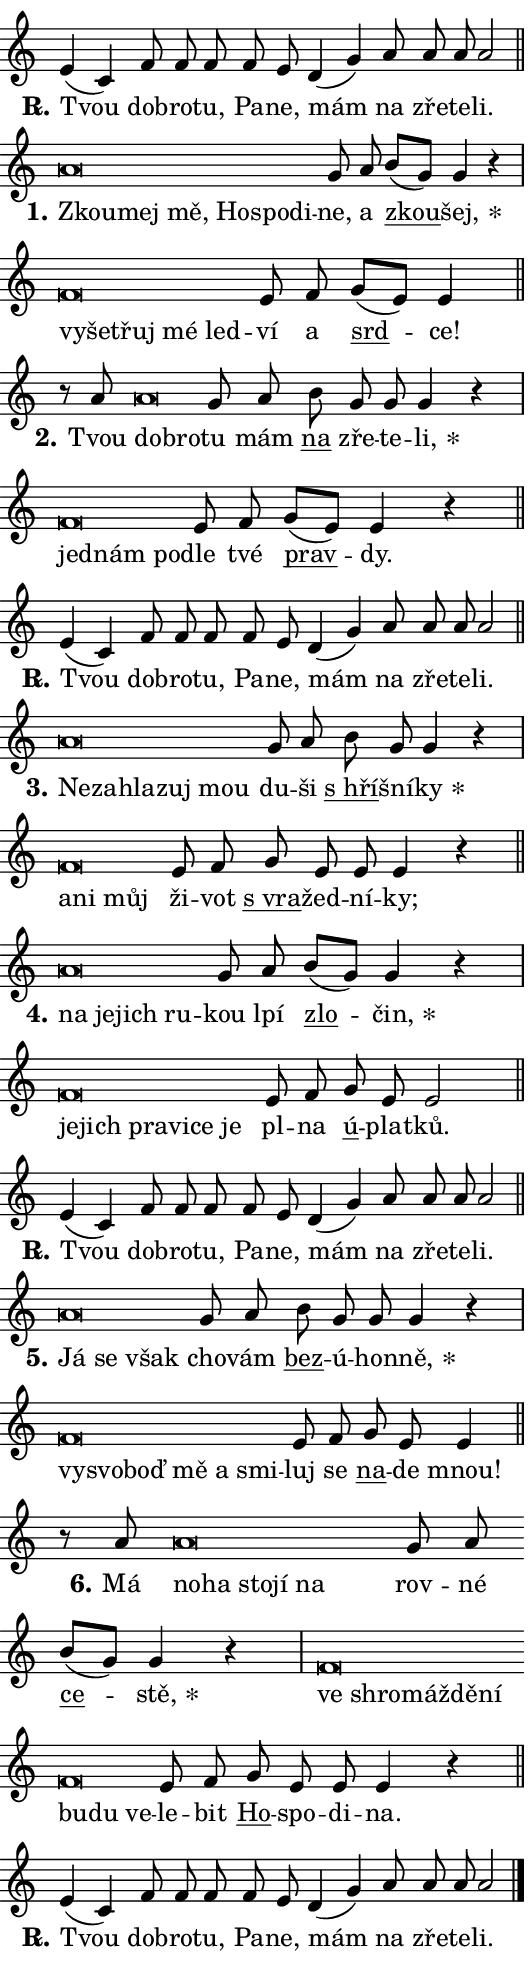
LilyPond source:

\version "2.24.0"
\header { tagline = "" }
\paper {
  indent = 0\cm
  top-margin = 0\cm
  right-margin = 0.13\cm % to fit lyric hyphens
  bottom-margin = 0\cm
  left-margin = 0\cm
  paper-width = 9\cm
  page-breaking = #ly:one-page-breaking
  system-system-spacing.basic-distance = #11
  score-system-spacing.basic-distance = #11
  ragged-last = ##f
}


%% Author: Thomas Morley
%% https://lists.gnu.org/archive/html/lilypond-user/2020-05/msg00002.html
#(define (line-position grob)
"Returns position of @var[grob} in current system:
   @code{'start}, if at first time-step
   @code{'end}, if at last time-step
   @code{'middle} otherwise
"
  (let* ((col (ly:item-get-column grob))
         (ln (ly:grob-object col 'left-neighbor))
         (rn (ly:grob-object col 'right-neighbor))
         (col-to-check-left (if (ly:grob? ln) ln col))
         (col-to-check-right (if (ly:grob? rn) rn col))
         (break-dir-left
           (and
             (ly:grob-property col-to-check-left 'non-musical #f)
             (ly:item-break-dir col-to-check-left)))
         (break-dir-right
           (and
             (ly:grob-property col-to-check-right 'non-musical #f)
             (ly:item-break-dir col-to-check-right))))
        (cond ((eqv? 1 break-dir-left) 'start)
              ((eqv? -1 break-dir-right) 'end)
              (else 'middle))))

#(define (tranparent-at-line-position vctor)
  (lambda (grob)
  "Relying on @code{line-position} select the relevant enry from @var{vctor}.
Used to determine transparency,"
    (case (line-position grob)
      ((end) (not (vector-ref vctor 0)))
      ((middle) (not (vector-ref vctor 1)))
      ((start) (not (vector-ref vctor 2))))))

noteHeadBreakVisibility =
#(define-music-function (break-visibility)(vector?)
"Makes @code{NoteHead}s transparent relying on @var{break-visibility}"
#{
  \override NoteHead.transparent =
    #(tranparent-at-line-position break-visibility)
#})

#(define delete-ledgers-for-transparent-note-heads
  (lambda (grob)
    "Reads whether a @code{NoteHead} is transparent.
If so this @code{NoteHead} is removed from @code{'note-heads} from
@var{grob}, which is supposed to be @code{LedgerLineSpanner}.
As a result ledgers are not printed for this @code{NoteHead}"
    (let* ((nhds-array (ly:grob-object grob 'note-heads))
           (nhds-list
             (if (ly:grob-array? nhds-array)
                 (ly:grob-array->list nhds-array)
                 '()))
           ;; Relies on the transparent-property being done before
           ;; Staff.LedgerLineSpanner.after-line-breaking is executed.
           ;; This is fragile ...
           (to-keep
             (remove
               (lambda (nhd)
                 (ly:grob-property nhd 'transparent #f))
               nhds-list)))
      ;; TODO find a better method to iterate over grob-arrays, similiar
      ;; to filter/remove etc for lists
      ;; For now rebuilt from scratch
      (set! (ly:grob-object grob 'note-heads)  '())
      (for-each
        (lambda (nhd)
          (ly:pointer-group-interface::add-grob grob 'note-heads nhd))
        to-keep))))

squashNotes = {
  \override NoteHead.X-extent = #'(-0.2 . 0.2)
  \override NoteHead.Y-extent = #'(-0.75 . 0)
  \override NoteHead.stencil =
    #(lambda (grob)
       (let ((pos (ly:grob-property grob 'staff-position)))
         (begin
           (if (< pos -7) (display "ERROR: Lower brevis then expected\n") (display ""))
           (if (<= pos -6) ly:text-interface::print ly:note-head::print))))
}
unSquashNotes = {
  \revert NoteHead.X-extent
  \revert NoteHead.Y-extent
  \revert NoteHead.stencil
}

hideNotes = \noteHeadBreakVisibility #begin-of-line-visible
unHideNotes = \noteHeadBreakVisibility #all-visible

% work-around for resetting accidentals
% https://lilypond.org/doc/v2.23/Documentation/notation/displaying-rhythms#unmetered-music
cadenzaMeasure = {
  \cadenzaOff
  \partial 1024 s1024
  \cadenzaOn
}

#(define-markup-command (accent layout props text) (markup?)
  "Underline accented syllable"
  (interpret-markup layout props
    #{\markup \override #'(offset . 4.3) \underline { #text }#}))

responsum = \markup \concat {
  "R" \hspace #-1.05 \path #0.1 #'((moveto 0 0.07) (lineto 0.9 0.8)) \hspace #0.05 "."
}

spaceSize = #0.6828661417322834 % exact space size for TeX Gyre Schola

\layout {
  \context {
    \Staff
    \remove "Time_signature_engraver"
    \override LedgerLineSpanner.after-line-breaking = #delete-ledgers-for-transparent-note-heads
  }
  \context {
    \Lyrics {
      \override LyricSpace.minimum-distance = \spaceSize
      \override LyricText.font-name = #"TeX Gyre Schola"
      \override LyricText.font-size = 1
      \override StanzaNumber.font-name = #"TeX Gyre Schola Bold"
      \override StanzaNumber.font-size = 1
    }
  }
  \context {
    \Score 
    \override NoteHead.text =
      #(lambda (grob) 
        (let ((pos (ly:grob-property grob 'staff-position)))
          #{\markup {
            \combine
              \halign #-0.55 \raise #(if (= pos -6) 0 0.5) \override #'(thickness . 2) \draw-line #'(3.2 . 0)
              \musicglyph "noteheads.sM1"
          }#}))
  }
}

% magnetic-lyrics.ily
%
%   written by
%     Jean Abou Samra <jean@abou-samra.fr>
%     Werner Lemberg <wl@gnu.org>
%
%   adapted by
%     Jiri Hon <jiri.hon@gmail.com>
%
% Version 2022-Apr-15

% https://www.mail-archive.com/lilypond-user@gnu.org/msg149350.html

#(define (Left_hyphen_pointer_engraver context)
   "Collect syllable-hyphen-syllable occurrences in lyrics and store
them in properties.  This engraver only looks to the left.  For
example, if the lyrics input is @code{foo -- bar}, it does the
following.

@itemize @bullet
@item
Set the @code{text} property of the @code{LyricHyphen} grob between
@q{foo} and @q{bar} to @code{foo}.

@item
Set the @code{left-hyphen} property of the @code{LyricText} grob with
text @q{foo} to the @code{LyricHyphen} grob between @q{foo} and
@q{bar}.
@end itemize

Use this auxiliary engraver in combination with the
@code{lyric-@/text::@/apply-@/magnetic-@/offset!} hook."
   (let ((hyphen #f)
         (text #f))
     (make-engraver
      (acknowledgers
       ((lyric-syllable-interface engraver grob source-engraver)
        (set! text grob)))
      (end-acknowledgers
       ((lyric-hyphen-interface engraver grob source-engraver)
        ;(when (not (grob::has-interface grob 'lyric-space-interface))
          (set! hyphen grob)));)
      ((stop-translation-timestep engraver)
       (when (and text hyphen)
         (ly:grob-set-object! text 'left-hyphen hyphen))
       (set! text #f)
       (set! hyphen #f)))))

#(define (lyric-text::apply-magnetic-offset! grob)
   "If the space between two syllables is less than the value in
property @code{LyricText@/.details@/.squash-threshold}, move the right
syllable to the left so that it gets concatenated with the left
syllable.

Use this function as a hook for
@code{LyricText@/.after-@/line-@/breaking} if the
@code{Left_@/hyphen_@/pointer_@/engraver} is active."
   (let ((hyphen (ly:grob-object grob 'left-hyphen #f)))
     (when hyphen
       (let ((left-text (ly:spanner-bound hyphen LEFT)))
         (when (grob::has-interface left-text 'lyric-syllable-interface)
           (let* ((common (ly:grob-common-refpoint grob left-text X))
                  (this-x-ext (ly:grob-extent grob common X))
                  (left-x-ext
                   (begin
                     ;; Trigger magnetism for left-text.
                     (ly:grob-property left-text 'after-line-breaking)
                     (ly:grob-extent left-text common X)))
                  ;; `delta` is the gap width between two syllables.
                  (delta (- (interval-start this-x-ext)
                            (interval-end left-x-ext)))
                  (details (ly:grob-property grob 'details))
                  (threshold (assoc-get 'squash-threshold details 0.2)))
             (when (< delta threshold)
               (let* (;; We have to manipulate the input text so that
                      ;; ligatures crossing syllable boundaries are not
                      ;; disabled.  For languages based on the Latin
                      ;; script this is essentially a beautification.
                      ;; However, for non-Western scripts it can be a
                      ;; necessity.
                      (lt (ly:grob-property left-text 'text))
                      (rt (ly:grob-property grob 'text))
                      (is-space (grob::has-interface hyphen 'lyric-space-interface))
                      (space (if is-space " " ""))
                      (extra-delta (if is-space spaceSize 0))
                      ;; Append new syllable.
                      (ltrt-space (if (and (string? lt) (string? rt))
                                (string-append lt space rt)
                                (make-concat-markup (list lt space rt))))
                      ;; Right-align `ltrt` to the right side.
                      (ltrt-space-markup (grob-interpret-markup
                               grob
                               (make-translate-markup
                                (cons (interval-length this-x-ext) 0)
                                (make-right-align-markup ltrt-space)))))
                 (begin
                   ;; Don't print `left-text`.
                   (ly:grob-set-property! left-text 'stencil #f)
                   ;; Set text and stencil (which holds all collected
                   ;; syllables so far) and shift it to the left.
                   (ly:grob-set-property! grob 'text ltrt-space)
                   (ly:grob-set-property! grob 'stencil ltrt-space-markup)
                   (ly:grob-translate-axis! grob (- (- delta extra-delta)) X))))))))))


#(define (lyric-hyphen::displace-bounds-first grob)
   ;; Make very sure this callback isn't triggered too early.
   (let ((left (ly:spanner-bound grob LEFT))
         (right (ly:spanner-bound grob RIGHT)))
     (ly:grob-property left 'after-line-breaking)
     (ly:grob-property right 'after-line-breaking)
     (ly:lyric-hyphen::print grob)))

squashThreshold = #0.4

\layout {
  \context {
    \Lyrics
    \consists #Left_hyphen_pointer_engraver
    \override LyricText.after-line-breaking =
      #lyric-text::apply-magnetic-offset!
    \override LyricHyphen.stencil = #lyric-hyphen::displace-bounds-first
    \override LyricText.details.squash-threshold = \squashThreshold
    \override LyricHyphen.minimum-distance = 0
    \override LyricHyphen.minimum-length = \squashThreshold
  }
}

squashText = \override LyricText.details.squash-threshold = 9999
unSquashText = \override LyricText.details.squash-threshold = \squashThreshold

leftText = \override LyricText.self-alignment-X = #LEFT
unLeftText = \revert LyricText.self-alignment-X

starOffset = #(lambda (grob) 
                (let ((x_offset (ly:self-alignment-interface::aligned-on-x-parent grob)))
                  (if (= x_offset 0) 0 (+ x_offset 1.2))))

star = #(define-music-function (syllable)(string?)
"Append star separator at the end of a syllable"
#{
  \once \override LyricText.X-offset = #starOffset
  \lyricmode { \markup {
    #syllable
    \override #'((font-name . "TeX Gyre Schola Bold")) \hspace #0.2 \lower #0.65 \larger "*"
  } }
#})

starAccent = #(define-music-function (syllable)(string?)
"Append star separator at the end of a syllable and make accent"
#{
  \once \override LyricText.X-offset = #starOffset
  \lyricmode { \markup {
    \accent #syllable
    \override #'((font-name . "TeX Gyre Schola Bold")) \hspace #0.2 \lower #0.65 \larger "*"
  } }
#})

breath = #(define-music-function (syllable)(string?)
"Append breathing indicator at the end of a syllable"
#{
  \lyricmode { \markup { #syllable "+" } }
#})

optionalBreath = #(define-music-function (syllable)(string?)
"Append optional breathing indicator at the end of a syllable"
#{
  \lyricmode { \markup { #syllable "(+)" } }
#})


\score {
    <<
        \new Voice = "melody" { \cadenzaOn \key c \major \relative { e'4( c) f8 f f f e \bar "" d4( g) \bar "" a8 a a a2 \cadenzaMeasure \bar "||" \break } }
        \new Lyrics \lyricsto "melody" { \lyricmode { \set stanza = \responsum
Tvou dob -- ro -- tu, Pa -- ne, mám na zře -- te -- li. } }
    >>
    \layout {}
}

\score {
    <<
        \new Voice = "melody" { \cadenzaOn \key c \major \relative { \squashNotes a'\breve*1/16 \hideNotes \breve*1/16 \bar "" \breve*1/16 \bar "" \breve*1/16 \bar "" \breve*1/16 \breve*1/16 \bar "" \unHideNotes \unSquashNotes g8 a \bar "" b[( g)] g4 r \cadenzaMeasure \bar "|" \squashNotes f\breve*1/16 \hideNotes \breve*1/16 \bar "" \breve*1/16 \bar "" \breve*1/16 \breve*1/16 \bar "" \unHideNotes \unSquashNotes e8 f \bar "" g[( e)] e4 \cadenzaMeasure \bar "||" \break } }
        \new Lyrics \lyricsto "melody" { \lyricmode { \set stanza = "1."
\leftText Zkou -- \squashText mej mě, Ho -- spo -- di -- \unLeftText \unSquashText ne, a \markup \accent zkou -- \star šej, \leftText vy -- \squashText še -- třuj mé led -- \unLeftText \unSquashText ví a \markup \accent srd -- ce! } }
    >>
    \layout {}
}

\score {
    <<
        \new Voice = "melody" { \cadenzaOn \key c \major \relative { r8 a'8 \squashNotes a\breve*1/16 \hideNotes \breve*1/16 \bar "" \unHideNotes \unSquashNotes g8 a \bar "" b g g g4 r \cadenzaMeasure \bar "|" \squashNotes f\breve*1/16 \hideNotes \breve*1/16 \breve*1/16 \bar "" \unHideNotes \unSquashNotes e8 f \bar "" g[( e)] e4 r \cadenzaMeasure \bar "||" \break } }
        \new Lyrics \lyricsto "melody" { \lyricmode { \set stanza = "2."
Tvou \leftText dob -- \squashText ro -- \unLeftText \unSquashText tu mám \markup \accent na zře -- te -- \star li, \leftText jed -- \squashText nám po -- \unLeftText \unSquashText dle tvé \markup \accent prav -- dy. } }
    >>
    \layout {}
}

\score {
    <<
        \new Voice = "melody" { \cadenzaOn \key c \major \relative { e'4( c) f8 f f f e \bar "" d4( g) \bar "" a8 a a a2 \cadenzaMeasure \bar "||" \break } }
        \new Lyrics \lyricsto "melody" { \lyricmode { \set stanza = \responsum
Tvou dob -- ro -- tu, Pa -- ne, mám na zře -- te -- li. } }
    >>
    \layout {}
}

\score {
    <<
        \new Voice = "melody" { \cadenzaOn \key c \major \relative { \squashNotes a'\breve*1/16 \hideNotes \breve*1/16 \bar "" \breve*1/16 \bar "" \breve*1/16 \breve*1/16 \bar "" \unHideNotes \unSquashNotes g8 a \bar "" b g g4 r \cadenzaMeasure \bar "|" \squashNotes f\breve*1/16 \hideNotes \breve*1/16 \breve*1/16 \bar "" \unHideNotes \unSquashNotes e8 f \bar "" g e e e4 r \cadenzaMeasure \bar "||" \break } }
        \new Lyrics \lyricsto "melody" { \lyricmode { \set stanza = "3."
\leftText Ne -- \squashText za -- hla -- zuj mou \unLeftText \unSquashText du -- ši \markup \accent "s hří" -- šní -- \star ky \leftText a -- \squashText ni můj \unLeftText \unSquashText ži -- vot \markup \accent "s vra" -- žed -- ní -- ky; } }
    >>
    \layout {}
}

\score {
    <<
        \new Voice = "melody" { \cadenzaOn \key c \major \relative { \squashNotes a'\breve*1/16 \hideNotes \breve*1/16 \bar "" \breve*1/16 \breve*1/16 \bar "" \unHideNotes \unSquashNotes g8 a \bar "" b[( g)] g4 r \cadenzaMeasure \bar "|" \squashNotes f\breve*1/16 \hideNotes \breve*1/16 \bar "" \breve*1/16 \bar "" \breve*1/16 \bar "" \breve*1/16 \breve*1/16 \bar "" \unHideNotes \unSquashNotes e8 f \bar "" g e e2 \cadenzaMeasure \bar "||" \break } }
        \new Lyrics \lyricsto "melody" { \lyricmode { \set stanza = "4."
\leftText na \squashText je -- jich ru -- \unLeftText \unSquashText kou lpí \markup \accent zlo -- \star čin, \leftText je -- \squashText jich pra -- vi -- ce je \unLeftText \unSquashText pl -- na \markup \accent ú -- plat -- ků. } }
    >>
    \layout {}
}

\score {
    <<
        \new Voice = "melody" { \cadenzaOn \key c \major \relative { e'4( c) f8 f f f e \bar "" d4( g) \bar "" a8 a a a2 \cadenzaMeasure \bar "||" \break } }
        \new Lyrics \lyricsto "melody" { \lyricmode { \set stanza = \responsum
Tvou dob -- ro -- tu, Pa -- ne, mám na zře -- te -- li. } }
    >>
    \layout {}
}

\score {
    <<
        \new Voice = "melody" { \cadenzaOn \key c \major \relative { \squashNotes a'\breve*1/16 \hideNotes \breve*1/16 \breve*1/16 \bar "" \unHideNotes \unSquashNotes g8 a \bar "" b g g g4 r \cadenzaMeasure \bar "|" \squashNotes f\breve*1/16 \hideNotes \breve*1/16 \bar "" \breve*1/16 \bar "" \breve*1/16 \bar "" \breve*1/16 \breve*1/16 \bar "" \unHideNotes \unSquashNotes e8 f \bar "" g e e4 \cadenzaMeasure \bar "||" \break } }
        \new Lyrics \lyricsto "melody" { \lyricmode { \set stanza = "5."
\leftText Já \squashText se však \unLeftText \unSquashText cho -- vám \markup \accent bez -- ú -- hon -- \star ně, \leftText vy -- \squashText svo -- boď mě a smi -- \unLeftText \unSquashText luj se \markup \accent na -- de mnou! } }
    >>
    \layout {}
}

\score {
    <<
        \new Voice = "melody" { \cadenzaOn \key c \major \relative { r8 a'8 \squashNotes a\breve*1/16 \hideNotes \breve*1/16 \bar "" \breve*1/16 \bar "" \breve*1/16 \breve*1/16 \bar "" \unHideNotes \unSquashNotes g8 a \bar "" b[( g)] g4 r \cadenzaMeasure \bar "|" \squashNotes f\breve*1/16 \hideNotes \breve*1/16 \bar "" \breve*1/16 \bar "" \breve*1/16 \bar "" \breve*1/16 \bar "" \breve*1/16 \bar "" \breve*1/16 \breve*1/16 \bar "" \unHideNotes \unSquashNotes e8 f \bar "" g e e e4 r \cadenzaMeasure \bar "||" \break } }
        \new Lyrics \lyricsto "melody" { \lyricmode { \set stanza = "6."
Má \leftText no -- \squashText ha sto -- jí na \unLeftText \unSquashText rov -- né \markup \accent ce -- \star stě, \leftText ve \squashText shro -- máž -- dě -- ní bu -- du ve -- \unLeftText \unSquashText le -- bit \markup \accent Ho -- spo -- di -- na. } }
    >>
    \layout {}
}

\score {
    <<
        \new Voice = "melody" { \cadenzaOn \key c \major \relative { e'4( c) f8 f f f e \bar "" d4( g) \bar "" a8 a a a2 \cadenzaMeasure \bar "||" \break } \bar "|." }
        \new Lyrics \lyricsto "melody" { \lyricmode { \set stanza = \responsum
Tvou dob -- ro -- tu, Pa -- ne, mám na zře -- te -- li. } }
    >>
    \layout {}
}
